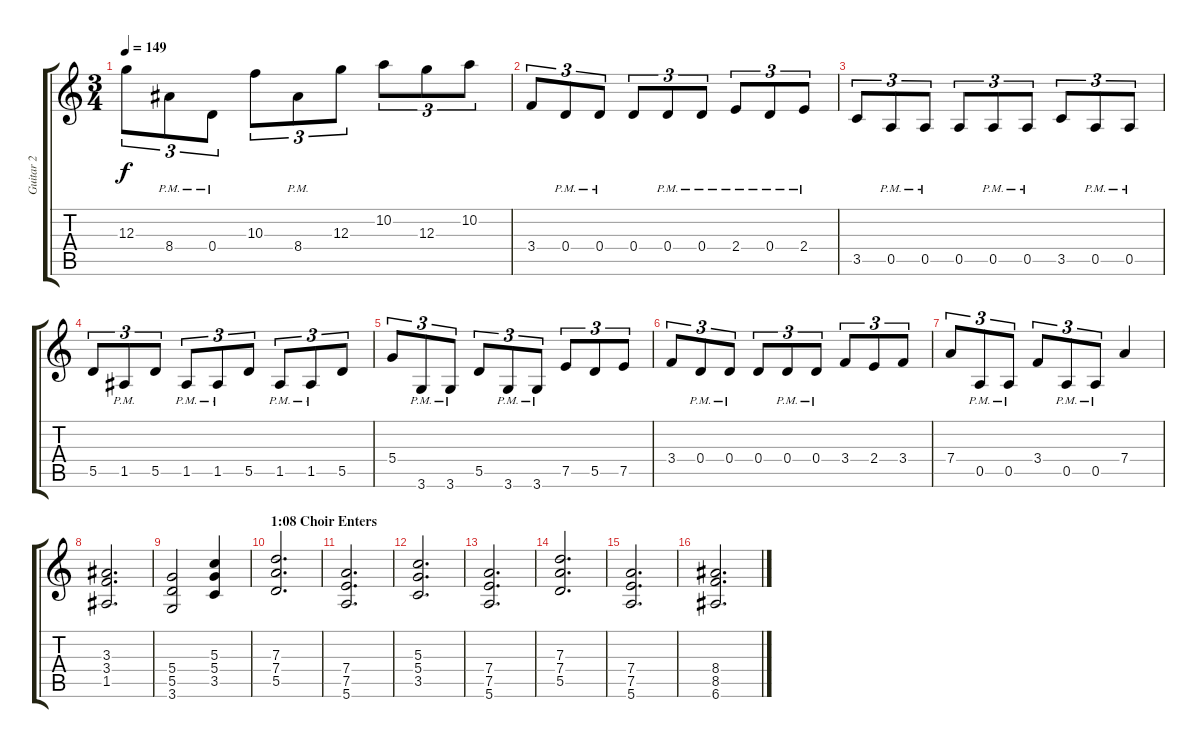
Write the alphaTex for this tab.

\track ("Guitar 2" "Guitar 2") {instrument distortionguitar}
\staff {score tabs}
\tuning (E4 B3 G3 D3 A2 E2) {hide}
\ts (3 4)
\tempo 149
\clef g2
\ks c
12.3.8{tu (3 2) dy f} 8.4{pm}.8{tu (3 2)} 0.4{pm}.8{tu (3 2)} 10.3.8{tu (3 2)} 8.4{pm}.8{tu (3 2)} 12.3.8{tu (3 2)} 10.2.8{tu (3 2)} 12.3.8{tu (3 2)} 10.2.8{tu (3 2)} |
3.4.8{tu (3 2)} 0.4{pm}.8{tu (3 2)} 0.4{pm}.8{tu (3 2)} 0.4.8{tu (3 2)} 0.4{pm}.8{tu (3 2)} 0.4{pm}.8{tu (3 2)} 2.4{pm}.8{tu (3 2)} 0.4{pm}.8{tu (3 2)} 2.4{pm}.8{tu (3 2)} |
3.5.8{tu (3 2)} 0.5{pm}.8{tu (3 2)} 0.5{pm}.8{tu (3 2)} 0.5.8{tu (3 2)} 0.5{pm}.8{tu (3 2)} 0.5{pm}.8{tu (3 2)} 3.5.8{tu (3 2)} 0.5{pm}.8{tu (3 2)} 0.5{pm}.8{tu (3 2)} |
5.5.8{tu (3 2)} 1.5{pm}.8{tu (3 2)} 5.5.8{tu (3 2)} 1.5{pm}.8{tu (3 2)} 1.5{pm}.8{tu (3 2)} 5.5.8{tu (3 2)} 1.5{pm}.8{tu (3 2)} 1.5{pm}.8{tu (3 2)} 5.5.8{tu (3 2)} |
5.4.8{tu (3 2)} 3.6{pm}.8{tu (3 2)} 3.6{pm}.8{tu (3 2)} 5.5.8{tu (3 2)} 3.6{pm}.8{tu (3 2)} 3.6{pm}.8{tu (3 2)} 7.5.8{tu (3 2)} 5.5.8{tu (3 2)} 7.5.8{tu (3 2)} |
3.4.8{tu (3 2)} 0.4{pm}.8{tu (3 2)} 0.4{pm}.8{tu (3 2)} 0.4.8{tu (3 2)} 0.4{pm}.8{tu (3 2)} 0.4{pm}.8{tu (3 2)} 3.4.8{tu (3 2)} 2.4.8{tu (3 2)} 3.4.8{tu (3 2)} |
7.4.8{tu (3 2)} 0.5{pm}.8{tu (3 2)} 0.5{pm}.8{tu (3 2)} 3.4.8{tu (3 2)} 0.5{pm}.8{tu (3 2)} 0.5{pm}.8{tu (3 2)} 7.4.4 |
(3.3 3.4 1.5).2{d} |
(5.4 5.5 3.6).2 (5.3 5.4 3.5).4 |
\section ("" "1:08 Choir Enters")
(7.3 7.4 5.5).2{d} |
(7.4 7.5 5.6).2{d} |
(5.3 5.4 3.5).2{d} |
(7.4 7.5 5.6).2{d} |
(7.3 7.4 5.5).2{d} |
(7.4 7.5 5.6).2{d} |
(8.4 8.5 6.6).2{d}
